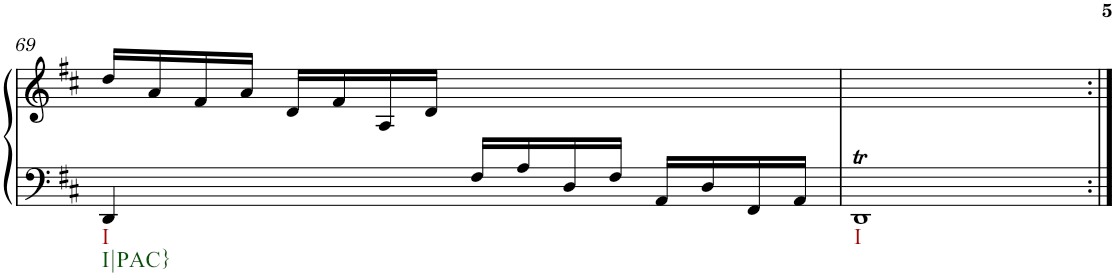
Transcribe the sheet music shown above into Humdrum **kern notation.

**kern	**kern
*part1	*part1
*staff2	*staff1
*I"Harpsichord	*
*I'Hpschd	*
!!LO:PB:g=z
*clefF4	*clefG2
*k[f#c#]	*k[f#c#]
*D:	*D:
*M4/4	*M4/4
*met(c)	*met(c)
=69	=69
!LO:TX:b:t=I	!
!LO:TX:b:t=I|PAC}	!
4DD/	16dd/LL
.	16a/
.	16f#/
.	16a/JJ
4ryy	16d/LL
.	16f#/
.	16A/
.	16d/JJ
16F#/LL	2ryy
16A/	.
16D/	.
16F#/JJ	.
16AA/LL	.
16D/	.
16FF#/	.
16AA/JJ	.
=70	=70
!LO:TX:b:t=I	!
1DDT	1ryy
=:|!	=:|!
*-	*-
